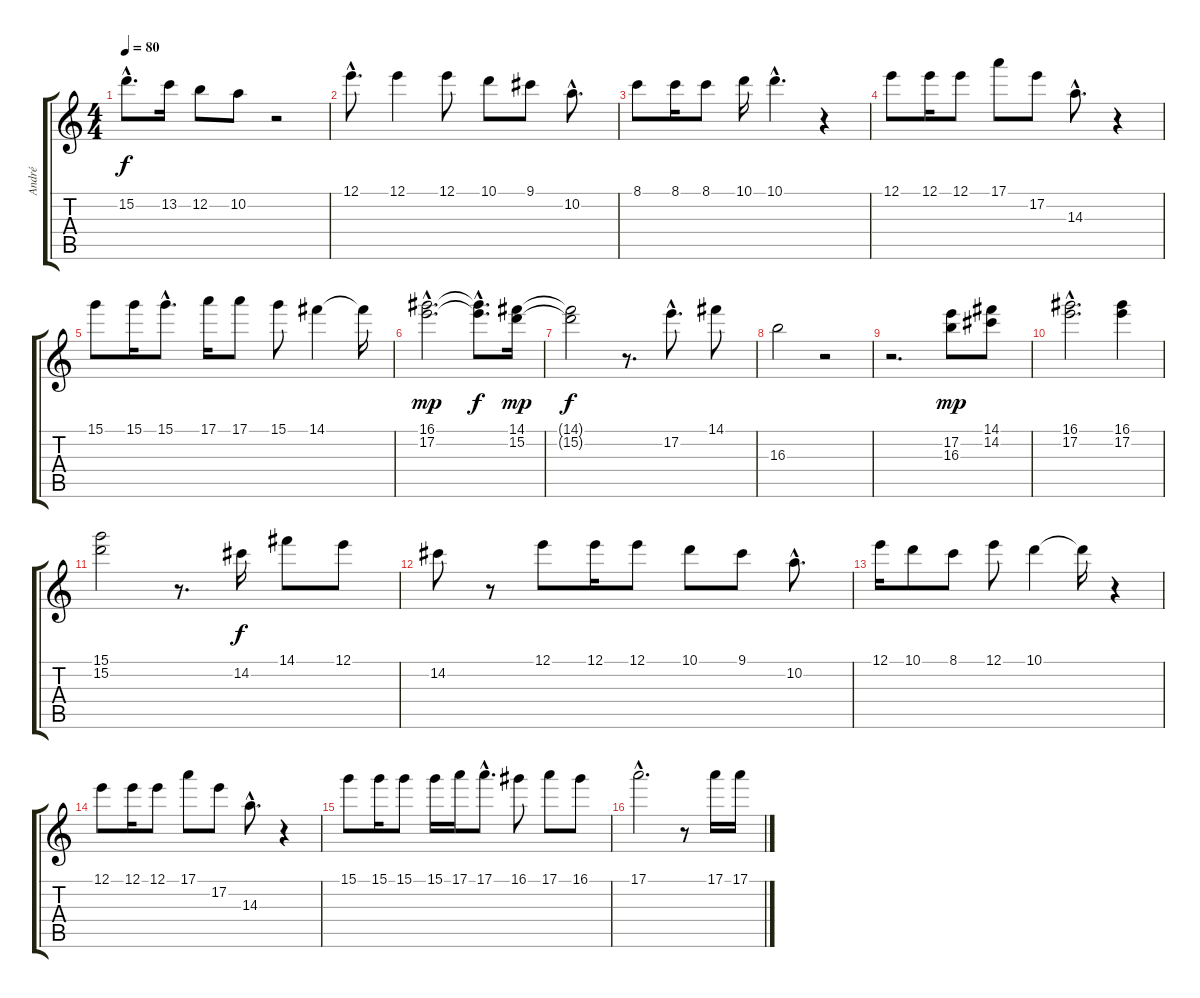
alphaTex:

\track ("André" "André") {instrument electricguitarclean}
\staff {score tabs}
\tuning (E4 B3 G3 D3 A2 E2) {hide}
\ts (4 4)
\tempo 80
\clef g2
\ks c
15.2{hac}.8{d dy f} 13.2.16 12.2.8 10.2.8 r.2 |
12.1{hac}.8{d} 12.1.4 12.1.8 10.1.8 9.1.8 10.2{hac}.8{d} |
8.1.8 8.1.16 8.1.8 10.1.16 10.1{hac}.4{d} r.4 |
12.1.8 12.1.16 12.1.8 17.1.8 17.2.8 14.3{hac}.8{d} r.4 |
15.1.8 15.1.16 15.1{hac}.8{d} 17.1.16 17.1.8 15.1.8 14.1.4 14.1{t}.16 |
(16.1{hac} 17.2{hac}).2{d dy mp} (16.1{hac t} 17.2{hac t}).8{d dy f} (14.1 15.2).16{dy mp} |
(14.1{t} 15.2{t}).2{dy f} r.8{d} 17.2{hac}.8{d} 14.1.8 |
16.3.2 r.2 |
r.2{d} (17.2 16.3).8{dy mp} (14.1 14.2).8 |
(16.1{hac} 17.2{hac}).2{d} (16.1 17.2).4 |
(15.1 15.2).2 r.8{d} 14.2.16{dy f} 14.1.8 12.1.8 |
14.2.8 r.8 12.1.8 12.1.16 12.1.8 10.1.8 9.1.8 10.2{hac}.8{d} |
12.1.16 10.1.8 8.1.8 12.1.8 10.1.4 10.1{t}.16 r.4 |
12.1.8 12.1.16 12.1.8 17.1.8 17.2.8 14.3{hac}.8{d} r.4 |
15.1.8 15.1.16 15.1.8 15.1.16 17.1.16 17.1{hac}.8{d} 16.1.8 17.1.8 16.1.8 |
17.1{hac}.2{d} r.8 17.1.16 17.1.16
